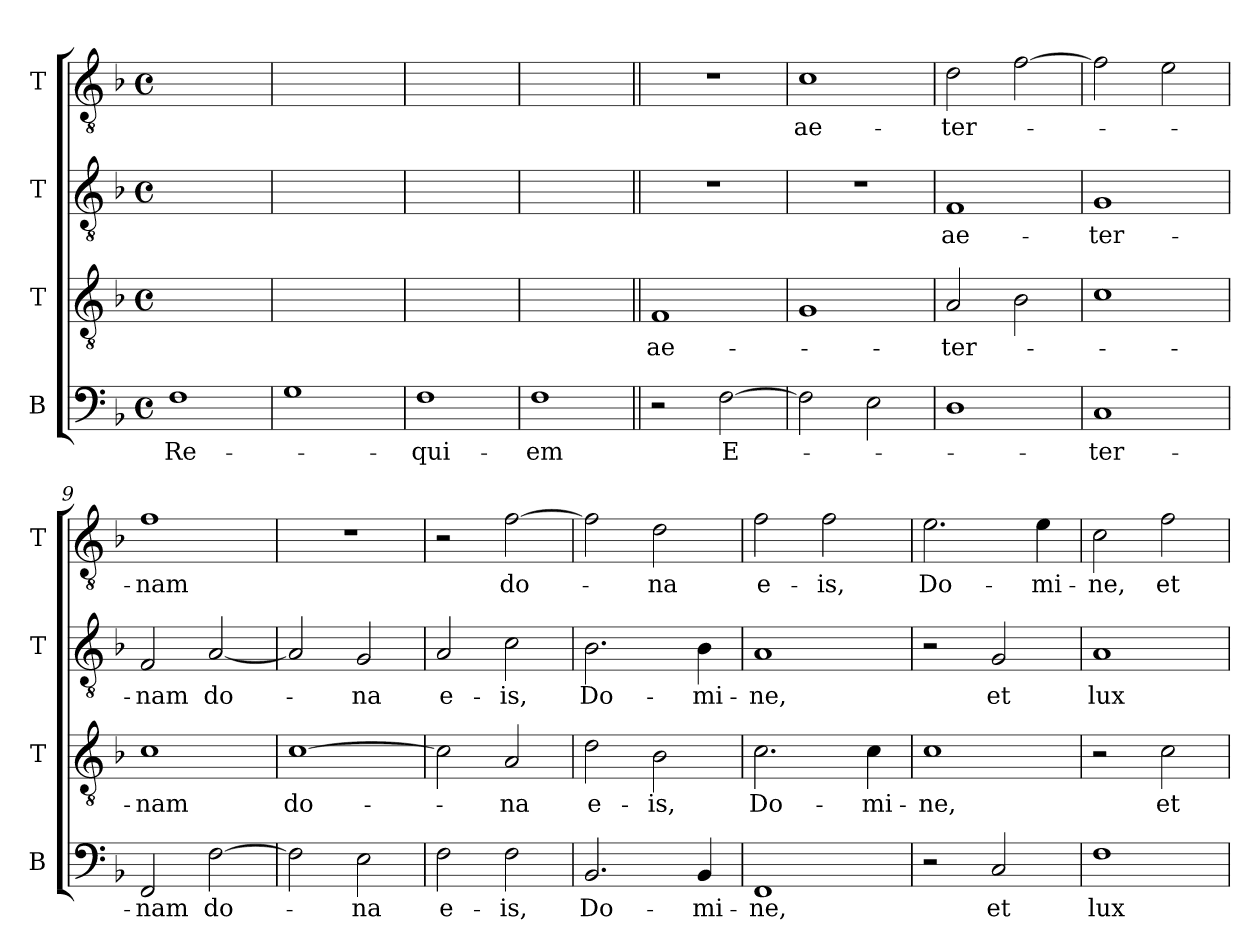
**kern	**text	**kern	**text	**kern	**text	**kern	**text
*part4	*part4	*part3	*part3	*part2	*part2	*part1	*part1
*staff4	*staff4	*staff3	*staff3	*staff2	*staff2	*staff1	*staff1
*I"B	*	*I"T	*	*I"T	*	*I"T	*
*I'B	*	*I'T	*	*I'T	*	*I'T	*
*clefF4	*	*clefGv2	*	*clefGv2	*	*clefGv2	*
*k[b-]	*	*k[b-]	*	*k[b-]	*	*k[b-]	*
*M4/4	*	*M4/4	*	*M4/4	*	*M4/4	*
*met(c)	*	*met(c)	*	*met(c)	*	*met(c)	*
=1	=1	=1	=1	=1	=1	=1	=1
1F	Re-	1ryy	.	1ryy	.	1ryy	.
=2	=2	=2	=2	=2	=2	=2	=2
1G	.	1ryy	.	1ryy	.	1ryy	.
=3	=3	=3	=3	=3	=3	=3	=3
1F	-qui-	1ryy	.	1ryy	.	1ryy	.
=4	=4	=4	=4	=4	=4	=4	=4
1F	-em	1ryy	.	1ryy	.	1ryy	.
=5||	=5||	=5||	=5||	=5||	=5||	=5||	=5||
2r	.	1F	ae-	1r	.	1r	.
[2F\	E-	.	.	.	.	.	.
=6	=6	=6	=6	=6	=6	=6	=6
2F\]	.	1G	.	1r	.	1c	ae-
2E\	.	.	.	.	.	.	.
=7	=7	=7	=7	=7	=7	=7	=7
1D	.	2A/	-ter-	1F	ae-	2d\	-ter-
.	.	2B-\	.	.	.	[2f\	.
=8	=8	=8	=8	=8	=8	=8	=8
1C	-ter-	1c	.	1G	-ter-	2f\]	.
.	.	.	.	.	.	2e\	.
=9	=9	=9	=9	=9	=9	=9	=9
2FF/	-nam	1c	-nam	2F/	-nam	1f	-nam
[2F\	do-	.	.	[2A/	do-	.	.
=10	=10	=10	=10	=10	=10	=10	=10
2F\]	.	[1c	do-	2A/]	.	1r	.
2E\	-na	.	.	2G/	-na	.	.
=11	=11	=11	=11	=11	=11	=11	=11
2F\	e-	2c\]	.	2A/	e-	2r	.
2F\	-is,	2A/	-na	2c\	-is,	[2f\	do-
=12	=12	=12	=12	=12	=12	=12	=12
2.BB-/	Do-	2d\	e-	2.B-\	Do-	2f\]	.
.	.	2B-\	-is,	.	.	2d\	-na
4BB-/	-mi-	.	.	4B-\	-mi-	.	.
=13	=13	=13	=13	=13	=13	=13	=13
1FF	-ne,	2.c\	Do-	1A	-ne,	2f\	e-
.	.	.	.	.	.	2f\	-is,
.	.	4c\	-mi-	.	.	.	.
!!LO:LB:g=z
=14	=14	=14	=14	=14	=14	=14	=14
2r	.	1c	-ne,	2r	.	2.e\	Do-
2C/	et	.	.	2G/	et	.	.
.	.	.	.	.	.	4e\	-mi-
=15	=15	=15	=15	=15	=15	=15	=15
1F	lux	2r	.	1A	lux	2c\	-ne,
.	.	2c\	et	.	.	2f\	et
=	=	=	=	=	=	=	=
*-	*-	*-	*-	*-	*-	*-	*-
